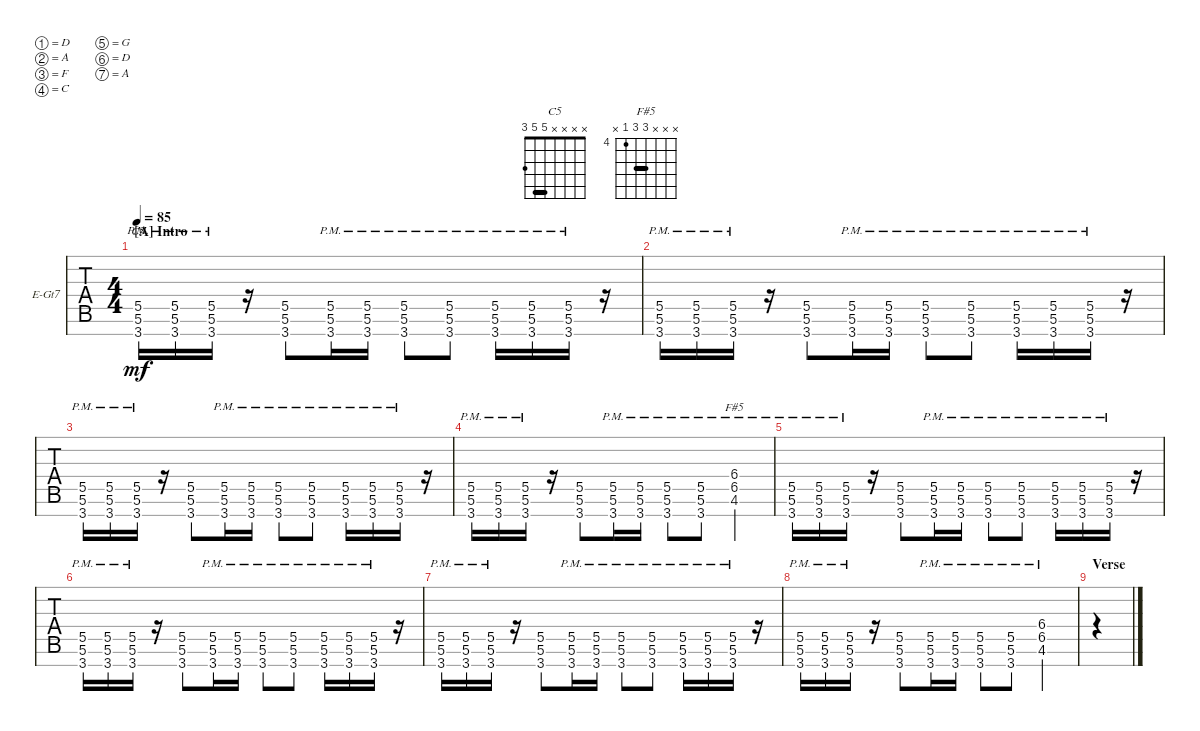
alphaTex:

\defaultSystemsLayout 4
\bracketExtendMode groupsimilarinstruments
\firstSystemTrackNameOrientation horizontal
\otherSystemsTrackNameOrientation horizontal
\track ("Electric Guitar" "E-Gt7") {instrument overdrivenguitar}
\staff {tabs}
\tuning (D4 A3 F3 C3 G2 D2 A1)
\chord ("C5" x x x x 5 5 3) {showfingering false barre 5}
\chord ("F#5" x x x 6 6 4 x) {firstfret 4 showfingering false barre 6}
\ts (4 4)
\section ("A" "Intro")
\tempo 85
\clef g2
\scale
1.06179
\ks c
(3.7{pm} 5.6{pm} 5.5{pm}).16{ch "C5" dy mf instrument overdrivenguitar} (3.7{pm} 5.6{pm} 5.5{pm}).16 (3.7{pm} 5.6{pm} 5.5{pm}).16 r.16 (3.7 5.6 5.5).8 (3.7{pm} 5.6{pm} 5.5{pm}).16 (3.7{pm} 5.6{pm} 5.5{pm}).16 (3.7{pm} 5.6{pm} 5.5{pm}).8 (3.7{pm} 5.6{pm} 5.5{pm}).8 (3.7{pm} 5.6{pm} 5.5{pm}).16 (3.7{pm} 5.6{pm} 5.5{pm}).16 (3.7{pm} 5.6{pm} 5.5{pm}).16 r.16 |
\scale
0.938209 (3.7{pm} 5.6{pm} 5.5{pm}).16 (3.7{pm} 5.6{pm} 5.5{pm}).16 (3.7{pm} 5.6{pm} 5.5{pm}).16 r.16 (3.7 5.6 5.5).8 (3.7{pm} 5.6{pm} 5.5{pm}).16 (3.7{pm} 5.6{pm} 5.5{pm}).16 (3.7{pm} 5.6{pm} 5.5{pm}).8 (3.7{pm} 5.6{pm} 5.5{pm}).8 (3.7{pm} 5.6{pm} 5.5{pm}).16 (3.7{pm} 5.6{pm} 5.5{pm}).16 (3.7{pm} 5.6{pm} 5.5{pm}).16 r.16 |
\scale
1.03909 (3.7{pm} 5.6{pm} 5.5{pm}).16 (3.7{pm} 5.6{pm} 5.5{pm}).16 (3.7{pm} 5.6{pm} 5.5{pm}).16 r.16 (3.7 5.6 5.5).8 (3.7{pm} 5.6{pm} 5.5{pm}).16 (3.7{pm} 5.6{pm} 5.5{pm}).16 (3.7{pm} 5.6{pm} 5.5{pm}).8 (3.7{pm} 5.6{pm} 5.5{pm}).8 (3.7{pm} 5.6{pm} 5.5{pm}).16 (3.7{pm} 5.6{pm} 5.5{pm}).16 (3.7{pm} 5.6{pm} 5.5{pm}).16 r.16 |
\scale
0.960908 (3.7{pm} 5.6{pm} 5.5{pm}).16 (3.7{pm} 5.6{pm} 5.5{pm}).16 (3.7{pm} 5.6{pm} 5.5{pm}).16 r.16 (3.7 5.6 5.5).8 (3.7{pm} 5.6{pm} 5.5{pm}).16 (3.7{pm} 5.6{pm} 5.5{pm}).16 (3.7{pm} 5.6{pm} 5.5{pm}).8 (3.7{pm} 5.6{pm} 5.5{pm}).8 (4.6{pm} 6.5{pm} 6.4).4{ch "F#5"} |
\scale
1.03909 (3.7{pm} 5.6{pm} 5.5{pm}).16 (3.7{pm} 5.6{pm} 5.5{pm}).16 (3.7{pm} 5.6{pm} 5.5{pm}).16 r.16 (3.7 5.6 5.5).8 (3.7{pm} 5.6{pm} 5.5{pm}).16 (3.7{pm} 5.6{pm} 5.5{pm}).16 (3.7{pm} 5.6{pm} 5.5{pm}).8 (3.7{pm} 5.6{pm} 5.5{pm}).8 (3.7{pm} 5.6{pm} 5.5{pm}).16 (3.7{pm} 5.6{pm} 5.5{pm}).16 (3.7{pm} 5.6{pm} 5.5{pm}).16 r.16 |
\scale
0.960908 (3.7{pm} 5.6{pm} 5.5{pm}).16 (3.7{pm} 5.6{pm} 5.5{pm}).16 (3.7{pm} 5.6{pm} 5.5{pm}).16 r.16 (3.7 5.6 5.5).8 (3.7{pm} 5.6{pm} 5.5{pm}).16 (3.7{pm} 5.6{pm} 5.5{pm}).16 (3.7{pm} 5.6{pm} 5.5{pm}).8 (3.7{pm} 5.6{pm} 5.5{pm}).8 (3.7{pm} 5.6{pm} 5.5{pm}).16 (3.7{pm} 5.6{pm} 5.5{pm}).16 (3.7{pm} 5.6{pm} 5.5{pm}).16 r.16 |
\scale
1.03909 (3.7{pm} 5.6{pm} 5.5{pm}).16 (3.7{pm} 5.6{pm} 5.5{pm}).16 (3.7{pm} 5.6{pm} 5.5{pm}).16 r.16 (3.7 5.6 5.5).8 (3.7{pm} 5.6{pm} 5.5{pm}).16 (3.7{pm} 5.6{pm} 5.5{pm}).16 (3.7{pm} 5.6{pm} 5.5{pm}).8 (3.7{pm} 5.6{pm} 5.5{pm}).8 (3.7{pm} 5.6{pm} 5.5{pm}).16 (3.7{pm} 5.6{pm} 5.5{pm}).16 (3.7{pm} 5.6{pm} 5.5{pm}).16 r.16 |
\scale
0.960908 (3.7{pm} 5.6{pm} 5.5{pm}).16 (3.7{pm} 5.6{pm} 5.5{pm}).16 (3.7{pm} 5.6{pm} 5.5{pm}).16 r.16 (3.7 5.6 5.5).8 (3.7{pm} 5.6{pm} 5.5{pm}).16 (3.7{pm} 5.6{pm} 5.5{pm}).16 (3.7{pm} 5.6{pm} 5.5{pm}).8 (3.7{pm} 5.6{pm} 5.5{pm}).8 (4.6{pm} 6.5{pm} 6.4).4 |
\section ("" "Verse")
\scale
1.03909 |
\scale
0.960908 |
\scale
1.03909 |
\scale
0.960908 |
\scale
1.03909 |
\scale
0.960908 |
\scale
1.03909 |
\scale
0.960908
